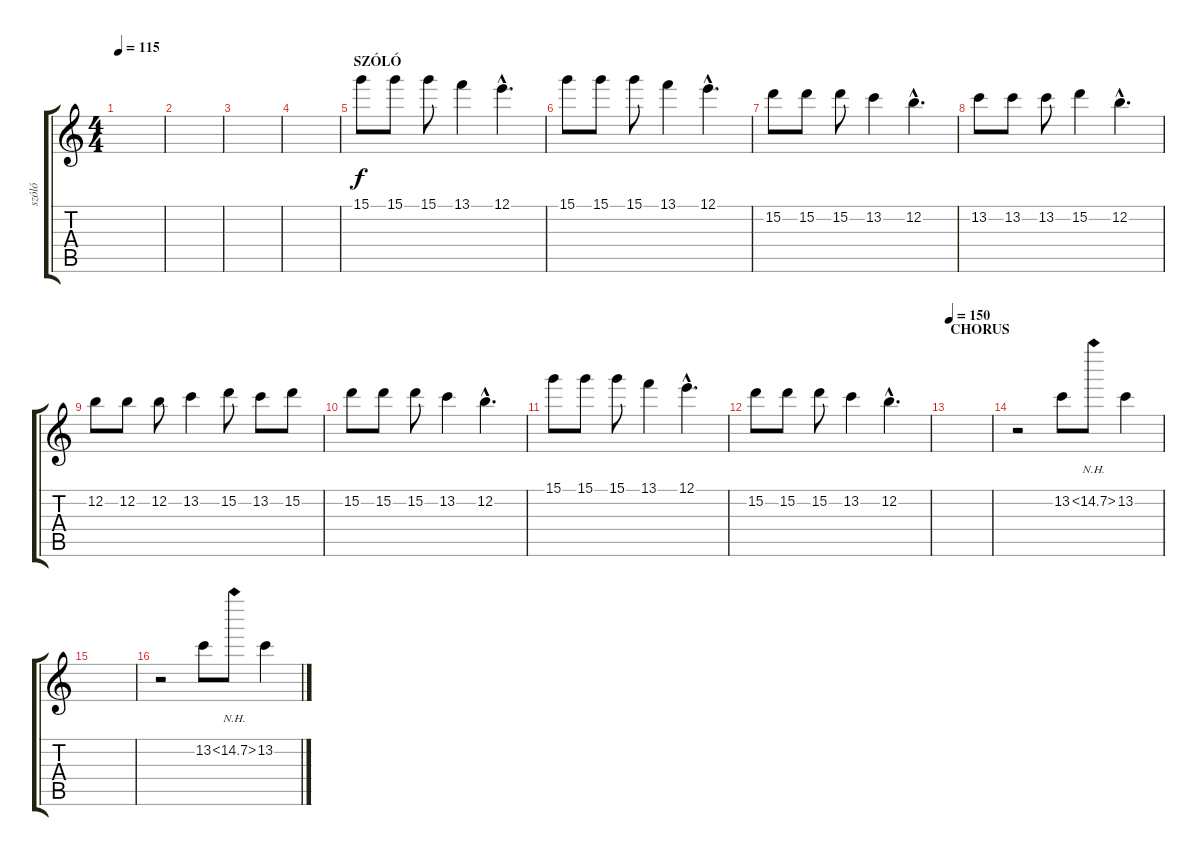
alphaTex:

\track ("szóló" "szóló") {instrument distortionguitar}
\staff {score tabs}
\tuning (E4 B3 G3 D3 A2 E2) {hide}
\ts (4 4)
\tempo 115
\clef g2
\ks c
|
|
|
|
\section ("" "SZÓLÓ")
15.1.8 15.1.8 15.1.8 13.1.4 12.1{hac}.4{d} |
15.1.8 15.1.8 15.1.8 13.1.4 12.1{hac}.4{d} |
15.2.8 15.2.8 15.2.8 13.2.4 12.2{hac}.4{d} |
13.2.8 13.2.8 13.2.8 15.2.4 12.2{hac}.4{d} |
12.2.8 12.2.8 12.2.8 13.2.4 15.2.8 13.2.8 15.2.8 |
15.2.8 15.2.8 15.2.8 13.2.4 12.2{hac}.4{d} |
15.1.8 15.1.8 15.1.8 13.1.4 12.1{hac}.4{d} |
15.2.8 15.2.8 15.2.8 13.2.4 12.2{hac}.4{d} |
\section ("" "CHORUS")
\tempo 150
|
r.2 13.2.8 15.2{nh}.8 13.2.4 |
|
r.2 13.2.8 15.2{nh}.8 13.2.4
